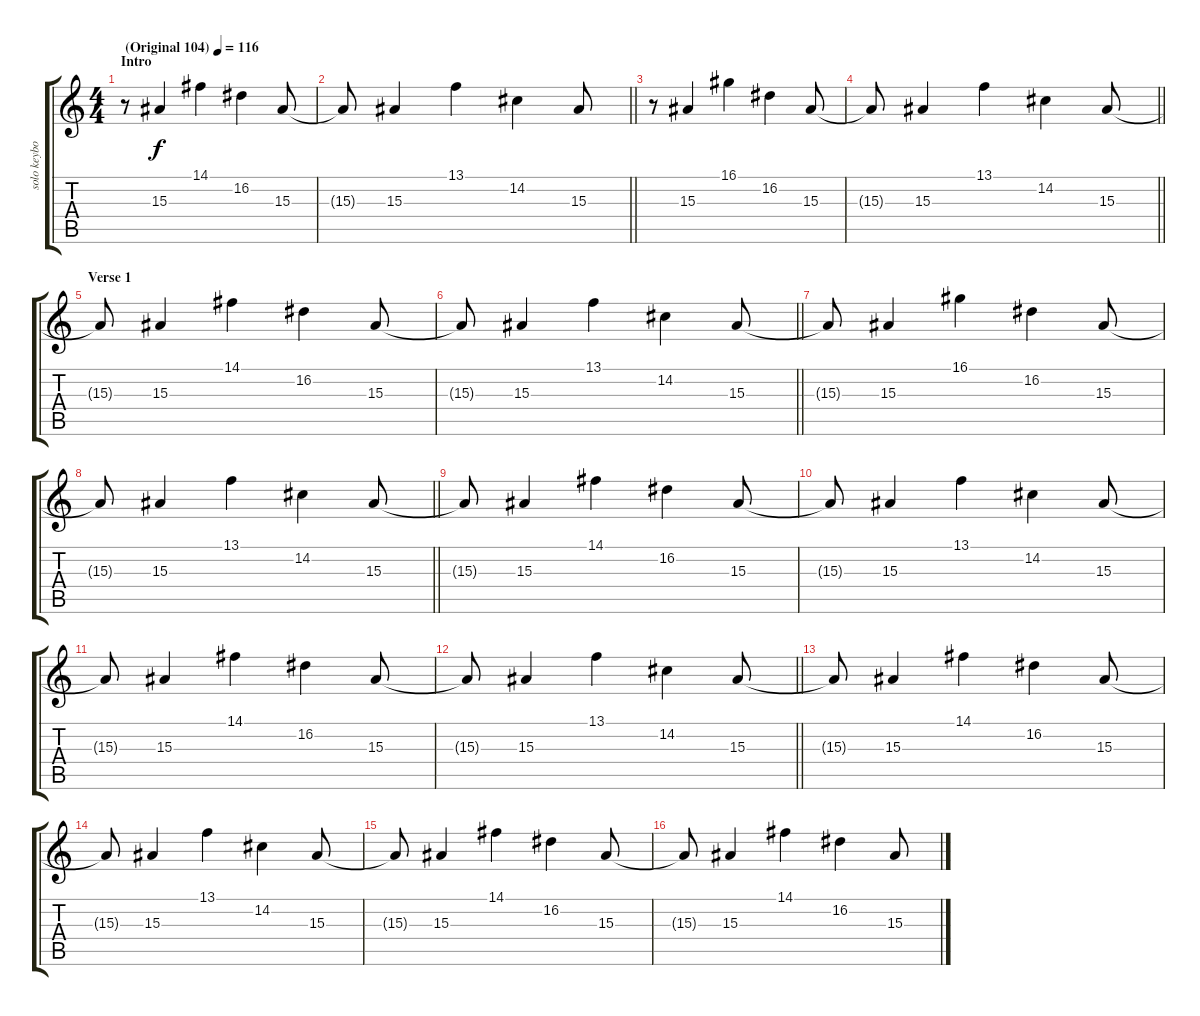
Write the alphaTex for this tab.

\track ("solo keyboard" "solo keybo") {instrument electricpiano1}
\staff {score tabs}
\tuning (E4 B3 G3 D3 A2 E2) {hide}
\ts (4 4)
\section ("" "Intro")
\tempo (116 "(Original 104)")
\clef g2
\ks c
r.8{dy f instrument electricpiano1} 15.3.4 14.1.4 16.2.4 15.3.8 |
\barLineRight lightlight
15.3{t}.8 15.3.4 13.1.4 14.2.4 15.3.8 |
\section ("" "")
r.8 15.3.4 16.1.4 16.2.4 15.3.8 |
\barLineRight lightlight
15.3{t}.8 15.3.4 13.1.4 14.2.4 15.3.8 |
\section ("" "Verse 1")
15.3{t}.8 15.3.4 14.1.4 16.2.4 15.3.8 |
\barLineRight lightlight
15.3{t}.8 15.3.4 13.1.4 14.2.4 15.3.8 |
15.3{t}.8 15.3.4 16.1.4 16.2.4 15.3.8 |
\barLineRight lightlight
15.3{t}.8 15.3.4 13.1.4 14.2.4 15.3.8 |
\section ("" "")
15.3{t}.8 15.3.4 14.1.4 16.2.4 15.3.8 |
15.3{t}.8 15.3.4 13.1.4 14.2.4 15.3.8 |
15.3{t}.8 15.3.4 14.1.4 16.2.4 15.3.8 |
\barLineRight lightlight
15.3{t}.8 15.3.4 13.1.4 14.2.4 15.3.8 |
15.3{t}.8 15.3.4 14.1.4 16.2.4 15.3.8 |
15.3{t}.8 15.3.4 13.1.4 14.2.4 15.3.8 |
15.3{t}.8 15.3.4 14.1.4 16.2.4 15.3.8 |
15.3{t}.8 15.3.4 14.1.4 16.2.4 15.3.8
